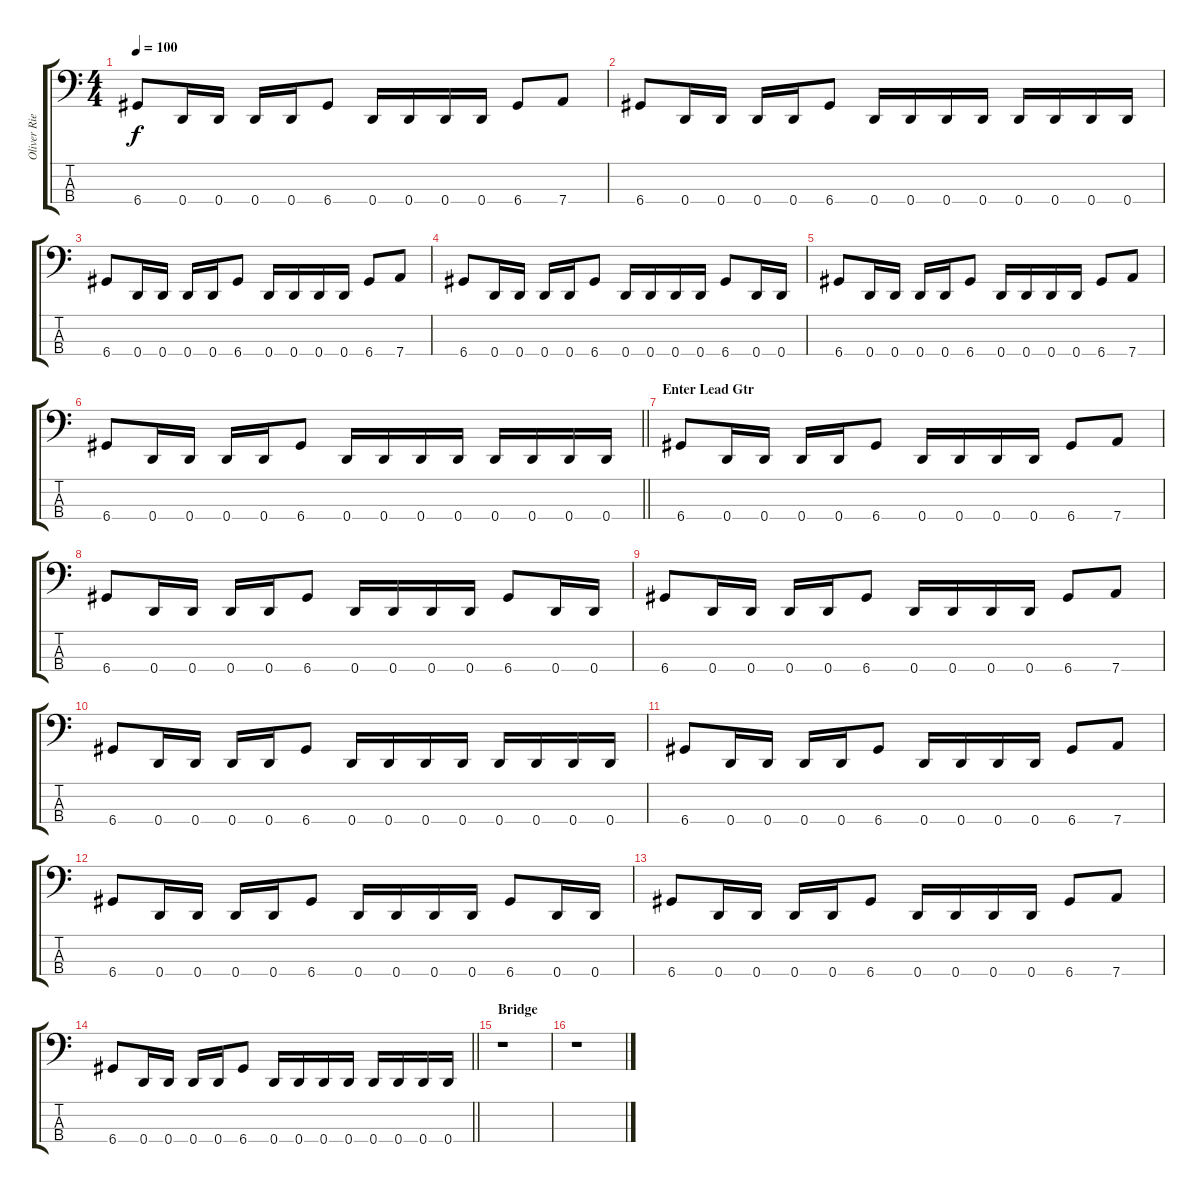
\track ("Oliver Riedel" "Oliver Rie") {instrument electricbassfinger}
\staff {score tabs}
\tuning (G2 D2 A1 D1) {hide}
\ts (4 4)
\tempo 100
\clef f4
\ks c
6.4.8{dy f} 0.4.16 0.4.16 0.4.16 0.4.16 6.4.8 0.4.16 0.4.16 0.4.16 0.4.16 6.4.8 7.4.8 |
6.4.8 0.4.16 0.4.16 0.4.16 0.4.16 6.4.8 0.4.16 0.4.16 0.4.16 0.4.16 0.4.16 0.4.16 0.4.16 0.4.16 |
6.4.8 0.4.16 0.4.16 0.4.16 0.4.16 6.4.8 0.4.16 0.4.16 0.4.16 0.4.16 6.4.8 7.4.8 |
6.4.8 0.4.16 0.4.16 0.4.16 0.4.16 6.4.8 0.4.16 0.4.16 0.4.16 0.4.16 6.4.8 0.4.16 0.4.16 |
6.4.8 0.4.16 0.4.16 0.4.16 0.4.16 6.4.8 0.4.16 0.4.16 0.4.16 0.4.16 6.4.8 7.4.8 |
\barLineRight lightlight
6.4.8 0.4.16 0.4.16 0.4.16 0.4.16 6.4.8 0.4.16 0.4.16 0.4.16 0.4.16 0.4.16 0.4.16 0.4.16 0.4.16 |
\section ("" "Enter Lead Gtr")
6.4.8 0.4.16 0.4.16 0.4.16 0.4.16 6.4.8 0.4.16 0.4.16 0.4.16 0.4.16 6.4.8 7.4.8 |
6.4.8 0.4.16 0.4.16 0.4.16 0.4.16 6.4.8 0.4.16 0.4.16 0.4.16 0.4.16 6.4.8 0.4.16 0.4.16 |
6.4.8 0.4.16 0.4.16 0.4.16 0.4.16 6.4.8 0.4.16 0.4.16 0.4.16 0.4.16 6.4.8 7.4.8 |
6.4.8 0.4.16 0.4.16 0.4.16 0.4.16 6.4.8 0.4.16 0.4.16 0.4.16 0.4.16 0.4.16 0.4.16 0.4.16 0.4.16 |
6.4.8 0.4.16 0.4.16 0.4.16 0.4.16 6.4.8 0.4.16 0.4.16 0.4.16 0.4.16 6.4.8 7.4.8 |
6.4.8 0.4.16 0.4.16 0.4.16 0.4.16 6.4.8 0.4.16 0.4.16 0.4.16 0.4.16 6.4.8 0.4.16 0.4.16 |
6.4.8 0.4.16 0.4.16 0.4.16 0.4.16 6.4.8 0.4.16 0.4.16 0.4.16 0.4.16 6.4.8 7.4.8 |
\barLineRight lightlight
6.4.8 0.4.16 0.4.16 0.4.16 0.4.16 6.4.8 0.4.16 0.4.16 0.4.16 0.4.16 0.4.16 0.4.16 0.4.16 0.4.16 |
\section ("" "Bridge")
r.1 |
r.1
